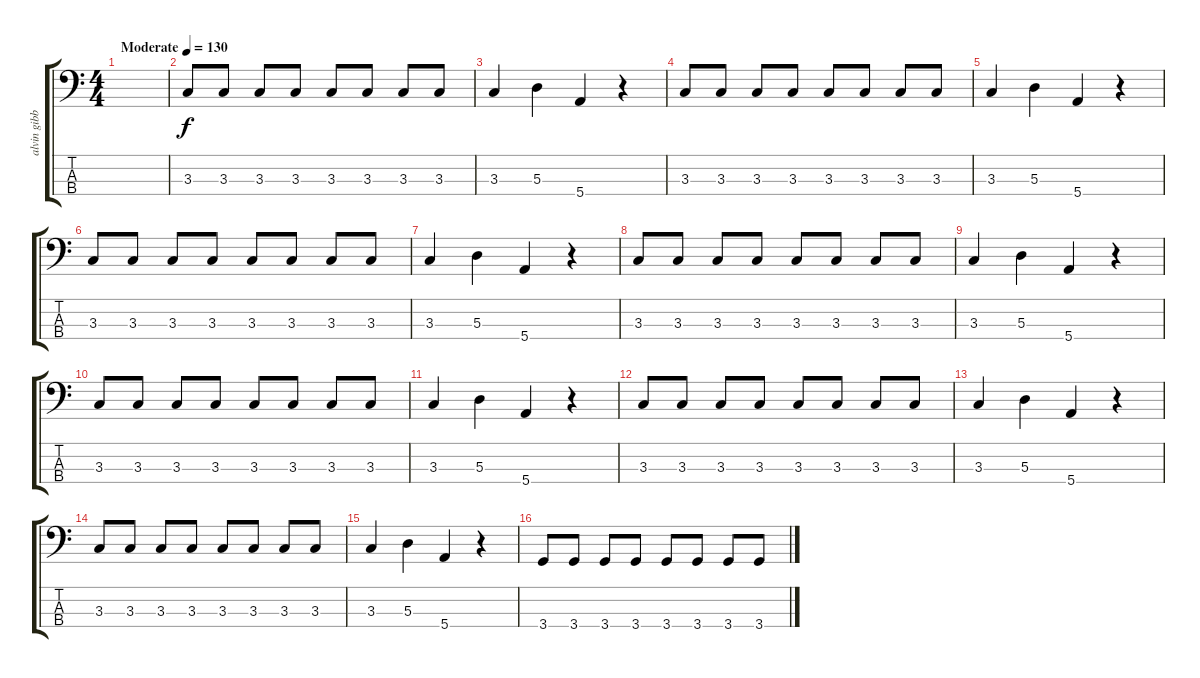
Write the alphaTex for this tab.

\track ("alvin gibbs" "alvin gibb") {instrument electricbasspick}
\staff {score tabs}
\tuning (G2 D2 A1 E1) {hide}
\ts (4 4)
\tempo (130 "Moderate")
\clef f4
\ks c
|
3.3.8 3.3.8 3.3.8 3.3.8 3.3.8 3.3.8 3.3.8 3.3.8 |
3.3.4 5.3.4 5.4.4 r.4 |
3.3.8 3.3.8 3.3.8 3.3.8 3.3.8 3.3.8 3.3.8 3.3.8 |
3.3.4 5.3.4 5.4.4 r.4 |
3.3.8 3.3.8 3.3.8 3.3.8 3.3.8 3.3.8 3.3.8 3.3.8 |
3.3.4 5.3.4 5.4.4 r.4 |
3.3.8 3.3.8 3.3.8 3.3.8 3.3.8 3.3.8 3.3.8 3.3.8 |
3.3.4 5.3.4 5.4.4 r.4 |
3.3.8 3.3.8 3.3.8 3.3.8 3.3.8 3.3.8 3.3.8 3.3.8 |
3.3.4 5.3.4 5.4.4 r.4 |
3.3.8 3.3.8 3.3.8 3.3.8 3.3.8 3.3.8 3.3.8 3.3.8 |
3.3.4 5.3.4 5.4.4 r.4 |
3.3.8 3.3.8 3.3.8 3.3.8 3.3.8 3.3.8 3.3.8 3.3.8 |
3.3.4 5.3.4 5.4.4 r.4 |
3.4.8 3.4.8 3.4.8 3.4.8 3.4.8 3.4.8 3.4.8 3.4.8
